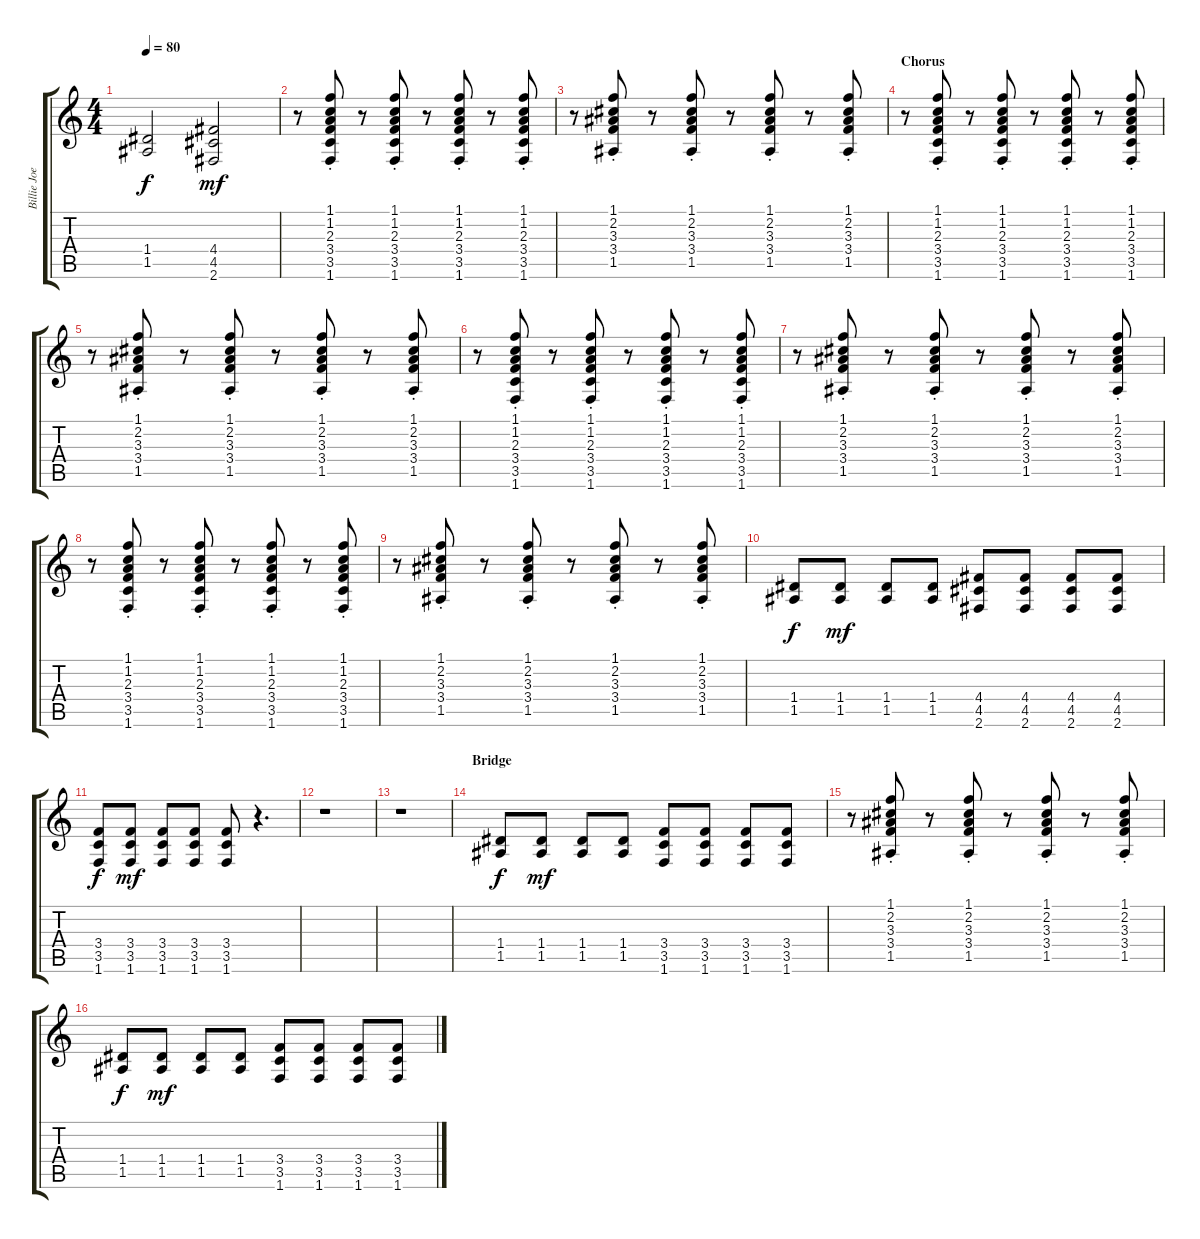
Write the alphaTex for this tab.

\track ("Billie Joe Armstrong (Electric Guitar)" "Billie Joe") {instrument electricguitarclean}
\staff {score tabs}
\tuning (E4 B3 G3 D3 A2 E2) {hide}
\ts (4 4)
\tempo 80
\clef g2
\ks c
(1.4 1.5).2{dy f} (4.4 4.5 2.6).2{dy mf} |
r.8 (1.1{st} 1.2{st} 2.3{st} 3.4{st} 3.5{st} 1.6{st}).8 r.8 (1.1{st} 1.2{st} 2.3{st} 3.4{st} 3.5{st} 1.6{st}).8 r.8 (1.1{st} 1.2{st} 2.3{st} 3.4{st} 3.5{st} 1.6{st}).8 r.8 (1.1{st} 1.2{st} 2.3{st} 3.4{st} 3.5{st} 1.6{st}).8 |
r.8 (1.1{st} 2.2{st} 3.3{st} 3.4{st} 1.5{st}).8 r.8 (1.1{st} 2.2{st} 3.3{st} 3.4{st} 1.5{st}).8 r.8 (1.1{st} 2.2{st} 3.3{st} 3.4{st} 1.5{st}).8 r.8 (1.1{st} 2.2{st} 3.3{st} 3.4{st} 1.5{st}).8 |
\section ("" "Chorus")
r.8 (1.1{st} 1.2{st} 2.3{st} 3.4{st} 3.5{st} 1.6{st}).8 r.8 (1.1{st} 1.2{st} 2.3{st} 3.4{st} 3.5{st} 1.6{st}).8 r.8 (1.1{st} 1.2{st} 2.3{st} 3.4{st} 3.5{st} 1.6{st}).8 r.8 (1.1{st} 1.2{st} 2.3{st} 3.4{st} 3.5{st} 1.6{st}).8 |
r.8 (1.1{st} 2.2{st} 3.3{st} 3.4{st} 1.5{st}).8 r.8 (1.1{st} 2.2{st} 3.3{st} 3.4{st} 1.5{st}).8 r.8 (1.1{st} 2.2{st} 3.3{st} 3.4{st} 1.5{st}).8 r.8 (1.1{st} 2.2{st} 3.3{st} 3.4{st} 1.5{st}).8 |
r.8 (1.1{st} 1.2{st} 2.3{st} 3.4{st} 3.5{st} 1.6{st}).8 r.8 (1.1{st} 1.2{st} 2.3{st} 3.4{st} 3.5{st} 1.6{st}).8 r.8 (1.1{st} 1.2{st} 2.3{st} 3.4{st} 3.5{st} 1.6{st}).8 r.8 (1.1{st} 1.2{st} 2.3{st} 3.4{st} 3.5{st} 1.6{st}).8 |
r.8 (1.1{st} 2.2{st} 3.3{st} 3.4{st} 1.5{st}).8 r.8 (1.1{st} 2.2{st} 3.3{st} 3.4{st} 1.5{st}).8 r.8 (1.1{st} 2.2{st} 3.3{st} 3.4{st} 1.5{st}).8 r.8 (1.1{st} 2.2{st} 3.3{st} 3.4{st} 1.5{st}).8 |
r.8 (1.1{st} 1.2{st} 2.3{st} 3.4{st} 3.5{st} 1.6{st}).8 r.8 (1.1{st} 1.2{st} 2.3{st} 3.4{st} 3.5{st} 1.6{st}).8 r.8 (1.1{st} 1.2{st} 2.3{st} 3.4{st} 3.5{st} 1.6{st}).8 r.8 (1.1{st} 1.2{st} 2.3{st} 3.4{st} 3.5{st} 1.6{st}).8 |
r.8 (1.1{st} 2.2{st} 3.3{st} 3.4{st} 1.5{st}).8 r.8 (1.1{st} 2.2{st} 3.3{st} 3.4{st} 1.5{st}).8 r.8 (1.1{st} 2.2{st} 3.3{st} 3.4{st} 1.5{st}).8 r.8 (1.1{st} 2.2{st} 3.3{st} 3.4{st} 1.5{st}).8 |
(1.4 1.5).8{dy f} (1.4 1.5).8{dy mf} (1.4 1.5).8 (1.4 1.5).8 (4.4 4.5 2.6).8 (4.4 4.5 2.6).8 (4.4 4.5 2.6).8 (4.4 4.5 2.6).8 |
(3.4 3.5 1.6).8{dy f} (3.4 3.5 1.6).8{dy mf} (3.4 3.5 1.6).8 (3.4 3.5 1.6).8 (3.4 3.5 1.6).8 r.4{d} |
r.1 |
r.1 |
\section ("" "Bridge")
(1.4 1.5).8{dy f} (1.4 1.5).8{dy mf} (1.4 1.5).8 (1.4 1.5).8 (3.4 3.5 1.6).8 (3.4 3.5 1.6).8 (3.4 3.5 1.6).8 (3.4 3.5 1.6).8 |
r.8 (1.1{st} 2.2{st} 3.3{st} 3.4{st} 1.5{st}).8 r.8 (1.1{st} 2.2{st} 3.3{st} 3.4{st} 1.5{st}).8 r.8 (1.1{st} 2.2{st} 3.3{st} 3.4{st} 1.5{st}).8 r.8 (1.1{st} 2.2{st} 3.3{st} 3.4{st} 1.5{st}).8 |
(1.4 1.5).8{dy f} (1.4 1.5).8{dy mf} (1.4 1.5).8 (1.4 1.5).8 (3.4 3.5 1.6).8 (3.4 3.5 1.6).8 (3.4 3.5 1.6).8 (3.4 3.5 1.6).8
